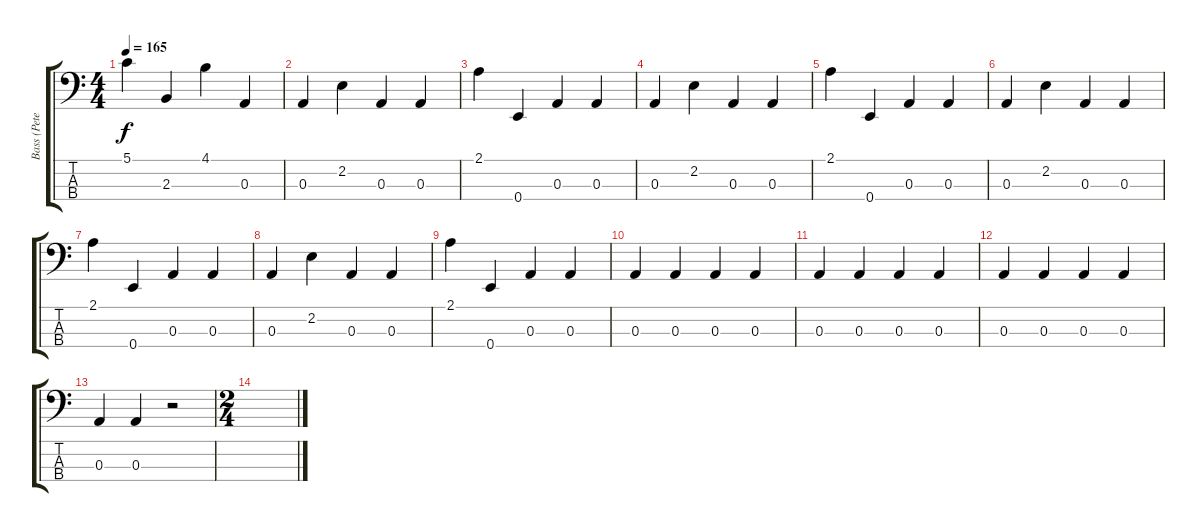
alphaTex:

\track ("Bass (Pete Wright)" "Bass (Pete") {instrument electricbasspick}
\staff {score tabs}
\tuning (G2 D2 A1 E1) {hide}
\ts (4 4)
\tempo 165
\clef f4
\ks c
5.1.4{dy f} 2.3.4 4.1.4 0.3.4 |
0.3.4 2.2.4 0.3.4 0.3.4 |
2.1.4 0.4.4 0.3.4 0.3.4 |
0.3.4 2.2.4 0.3.4 0.3.4 |
2.1.4 0.4.4 0.3.4 0.3.4 |
0.3.4 2.2.4 0.3.4 0.3.4 |
2.1.4 0.4.4 0.3.4 0.3.4 |
0.3.4 2.2.4 0.3.4 0.3.4 |
2.1.4 0.4.4 0.3.4 0.3.4 |
0.3.4 0.3.4 0.3.4 0.3.4 |
0.3.4 0.3.4 0.3.4 0.3.4 |
0.3.4 0.3.4 0.3.4 0.3.4 |
0.3.4 0.3.4 r.2 |
\ts (2 4)
